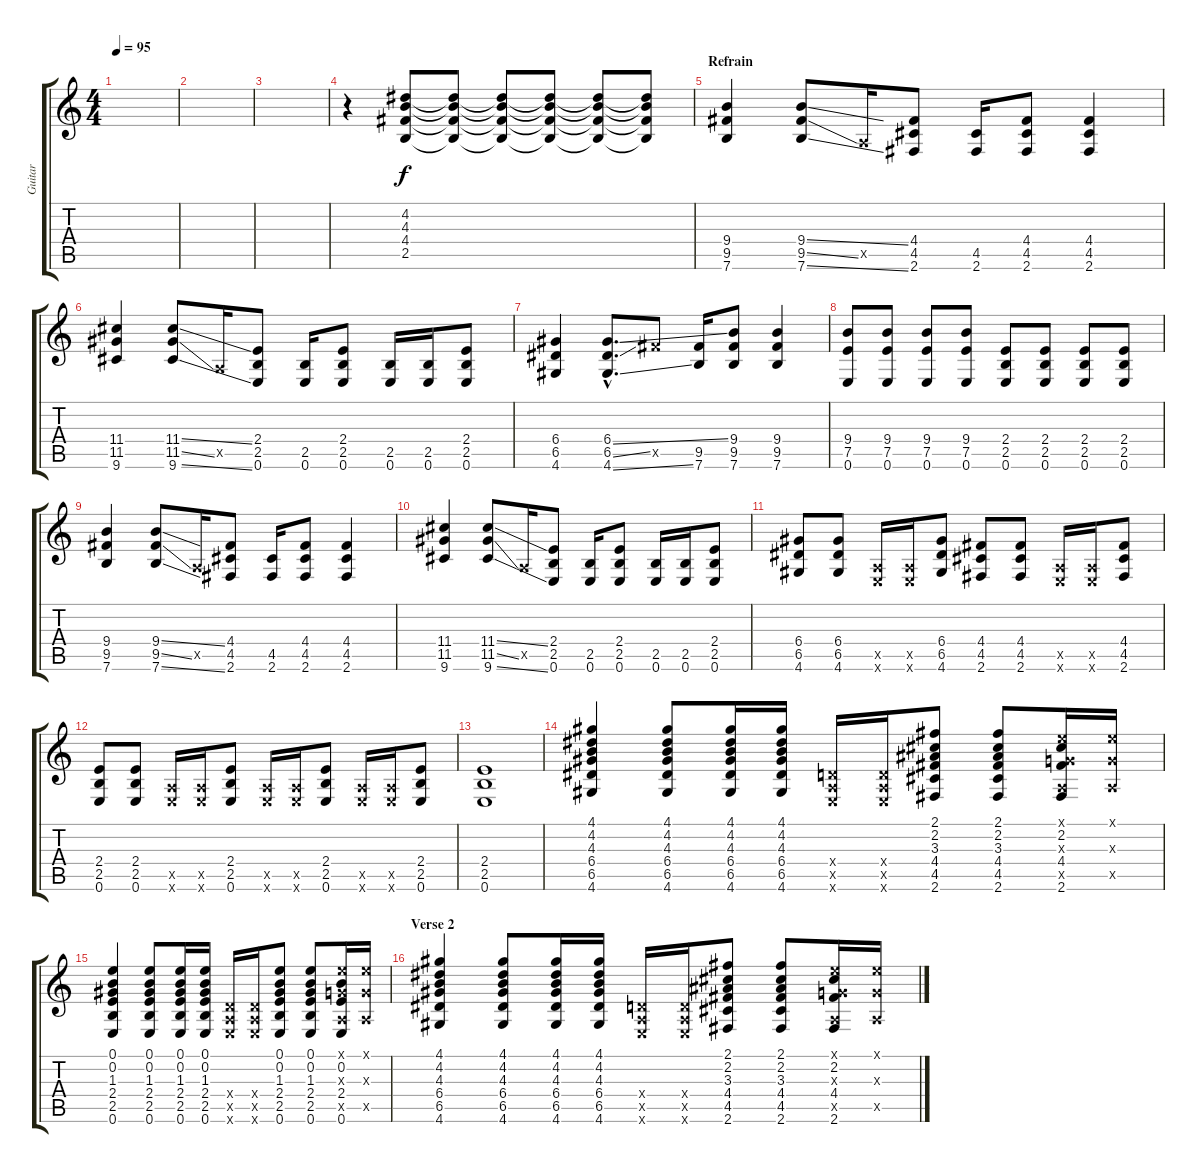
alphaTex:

\track ("Guitar" "Guitar") {instrument acousticguitarsteel}
\staff {score tabs}
\tuning (E4 B3 G3 D3 A2 E2) {hide}
\ts (4 4)
\tempo 95
\clef g2
\ks c
|
|
|
r.4{volume 0} (4.2 4.3 4.4 2.5).8{volume 13 instrument distortionguitar} (4.2{t} 4.3{t} 4.4{t} 2.5{t}).8 (4.2{t} 4.3{t} 4.4{t} 2.5{t}).8 (4.2{t} 4.3{t} 4.4{t} 2.5{t}).8 (4.2{t} 4.3{t} 4.4{t} 2.5{t}).8 (4.2{t} 4.3{t} 4.4{t} 2.5{t}).8 |
\section ("" "Refrain")
(9.4 9.5 7.6).4 (9.4{ss} 9.5{ss} 7.6{ss}).8 0.5{x}.16 (4.4 4.5 2.6).8 (4.5 2.6).16 (4.4 4.5 2.6).8 (4.4 4.5 2.6).4 |
(11.4 11.5 9.6).4 (11.4{ss} 11.5{ss} 9.6{ss}).8 0.5{x}.16 (2.4 2.5 0.6).8 (2.5 0.6).16 (2.4 2.5 0.6).8 (2.5 0.6).16 (2.5 0.6).16 (2.4 2.5 0.6).8 |
(6.4 6.5 4.6).4 (6.4{ss hac} 6.5{ss hac} 4.6{ss hac}).8{d} 9.5{x}.8 (9.5 7.6).16 (9.4 9.5 7.6).8 (9.4 9.5 7.6).4 |
(9.4 7.5 0.6).8 (9.4 7.5 0.6).8 (9.4 7.5 0.6).8 (9.4 7.5 0.6).8 (2.4 2.5 0.6).8 (2.4 2.5 0.6).8 (2.4 2.5 0.6).8 (2.4 2.5 0.6).8 |
(9.4 9.5 7.6).4 (9.4{ss} 9.5{ss} 7.6{ss}).8 0.5{x}.16 (4.4 4.5 2.6).8 (4.5 2.6).16 (4.4 4.5 2.6).8 (4.4 4.5 2.6).4 |
(11.4 11.5 9.6).4 (11.4{ss} 11.5{ss} 9.6{ss}).8 0.5{x}.16 (2.4 2.5 0.6).8 (2.5 0.6).16 (2.4 2.5 0.6).8 (2.5 0.6).16 (2.5 0.6).16 (2.4 2.5 0.6).8 |
(6.4 6.5 4.6).8 (6.4 6.5 4.6).8 (0.5{x} 0.6{x}).16 (0.5{x} 0.6{x}).16 (6.4 6.5 4.6).8 (4.4 4.5 2.6).8 (4.4 4.5 2.6).8 (0.5{x} 0.6{x}).16 (0.5{x} 0.6{x}).16 (4.4 4.5 2.6).8 |
(2.4 2.5 0.6).8 (2.4 2.5 0.6).8 (0.5{x} 0.6{x}).16 (0.5{x} 0.6{x}).16 (2.4 2.5 0.6).8 (0.5{x} 0.6{x}).16 (0.5{x} 0.6{x}).16 (2.4 2.5 0.6).8 (0.5{x} 0.6{x}).16 (0.5{x} 0.6{x}).16 (2.4 2.5 0.6).8 |
(2.4 2.5 0.6).1 |
(4.1 4.2 4.3 6.4 6.5 4.6).4{volume 4 instrument acousticguitarsteel} (4.1 4.2 4.3 6.4 6.5 4.6).8 (4.1 4.2 4.3 6.4 6.5 4.6).16 (4.1 4.2 4.3 6.4 6.5 4.6).16 (0.4{x} 0.5{x} 0.6{x}).16 (0.4{x} 0.5{x} 0.6{x}).16 (2.1 2.2 3.3 4.4 4.5 2.6).8 (2.1 2.2 3.3 4.4 4.5 2.6).8 (0.1{x} 2.2 0.3{x} 4.4 0.5{x} 2.6).16 (0.1{x} 0.3{x} 0.5{x}).16 |
(0.1 0.2 1.3 2.4 2.5 0.6).4 (0.1 0.2 1.3 2.4 2.5 0.6).8 (0.1 0.2 1.3 2.4 2.5 0.6).16 (0.1 0.2 1.3 2.4 2.5 0.6).16 (0.4{x} 0.5{x} 0.6{x}).16 (0.4{x} 0.5{x} 0.6{x}).16 (0.1 0.2 1.3 2.4 2.5 0.6).8 (0.1 0.2 1.3 2.4 2.5 0.6).8 (0.1{x} 0.2 0.3{x} 2.4 0.5{x} 0.6).16 (0.1{x} 0.3{x} 0.5{x}).16 |
\section ("" "Verse 2")
(4.1 4.2 4.3 6.4 6.5 4.6).4 (4.1 4.2 4.3 6.4 6.5 4.6).8 (4.1 4.2 4.3 6.4 6.5 4.6).16 (4.1 4.2 4.3 6.4 6.5 4.6).16 (0.4{x} 0.5{x} 0.6{x}).16 (0.4{x} 0.5{x} 0.6{x}).16 (2.1 2.2 3.3 4.4 4.5 2.6).8 (2.1 2.2 3.3 4.4 4.5 2.6).8 (0.1{x} 2.2 0.3{x} 4.4 0.5{x} 2.6).16 (0.1{x} 0.3{x} 0.5{x}).16
